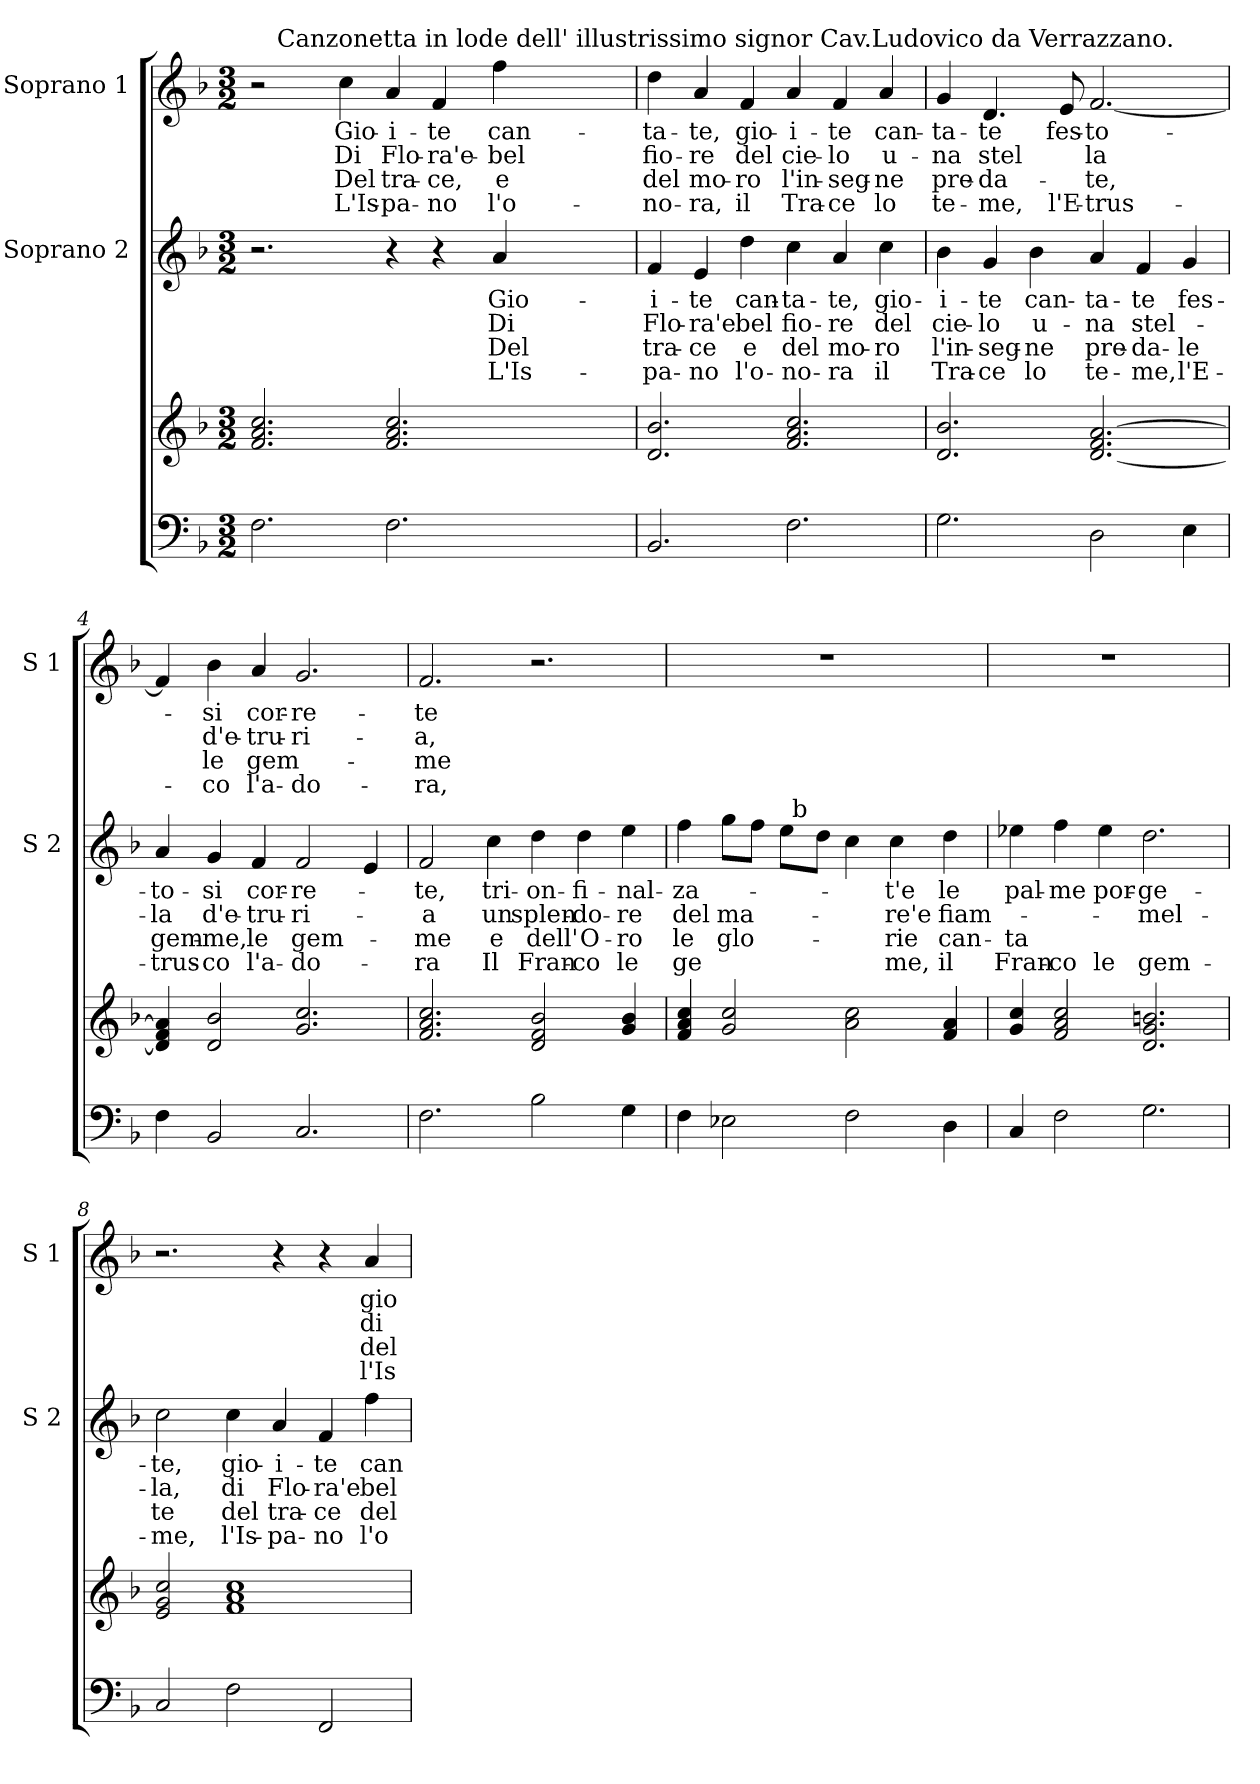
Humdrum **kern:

**kern	**kern	**kern	**text	**text	**text	**text	**kern	**text	**text	**text	**text
*part3	*part3	*part2	*part2	*part2	*part2	*part2	*part1	*part1	*part1	*part1	*part1
*staff4	*staff3	*staff2	*staff2	*staff2	*staff2	*staff2	*staff1	*staff1	*staff1	*staff1	*staff1
*	*	*I"Soprano 2	*	*	*	*	*I"Soprano 1	*	*	*	*
*	*	*I'S 2	*	*	*	*	*I'S 1	*	*	*	*
*clefF4	*clefG2	*clefG2	*	*	*	*	*clefG2	*	*	*	*
*k[b-]	*k[b-]	*k[b-]	*	*	*	*	*k[b-]	*	*	*	*
*F:	*F:	*F:	*	*	*	*	*F:	*	*	*	*
*M3/2	*M3/2	*M3/2	*	*	*	*	*M3/2	*	*	*	*
=1	=1	=1	=1	=1	=1	=1	=1	=1	=1	=1	=1
!	!	!	!	!	!	!	!LO:TX:a:t=Source&colon; Musical Concerto d'arie e canzonette---Fiorenza---Z.Pignoni---1641.\nEditor&colon; André Vierendeels (19/09/08)\nContinuo&colon; André Vierendeels	!	!	!	!
*	*	*	*	*	*	*	*^	*	*	*	*
2.F\	2.f/ 2.a/ 2.cc/	2.r	.	.	.	.	2r	16.ryy	.	.	.	.
!	!	!	!	!	!	!	!	!LO:TX:a:t=Canzonetta in lode dell' illustrissimo signor Cav.Ludovico da Verrazzano.	!	!	!	!
.	.	.	.	.	.	.	.	1ryy	.	.	.	.
.	.	.	.	.	.	.	4cc\	.	Gio-	Di	Del	L'Is-
2.F\	2.f/ 2.a/ 2.cc/	4r	.	.	.	.	4a/	.	-i-	Flo-	tra-	-pa-
.	.	4r	.	.	.	.	4f/	.	-te	-ra'e-	-ce,	-no
.	.	.	.	.	.	.	.	2ryy	.	.	.	.
.	.	4a/	Gio-	Di	Del	L'Is-	4ff\	.	can-	-bel	e	l'o-
4..ryy	4..ryy	4..ryy	.	.	.	.	4..ryy	.	.	.	.	.
.	.	.	.	.	.	.	.	4ryy	.	.	.	.
.	.	.	.	.	.	.	.	16.ryy	.	.	.	.
!	!	!	!	!	!	!	!LO:TX:a:t=CAZONETTA	!	!	!	!	!
*	*	*	*	*	*	*	*v	*v	*	*	*	*
=2	=2	=2	=2	=2	=2	=2	=2	=2	=2	=2	=2
2.BB-/	2.d/ 2.b-/	4f/	-i-	Flo-	tra-	-pa-	4dd\	-ta-	fio-	del	-no-
.	.	4e/	-te	-ra'e	-ce	-no	4a/	-te,	-re	mo-	-ra,
.	.	4dd\	can-	bel	e	l'o-	4f/	gio-	del	-ro	il
2.F\	2.f/ 2.a/ 2.cc/	4cc\	-ta-	fio-	del	-no-	4a/	-i-	cie-	l'in-	Tra-
.	.	4a/	-te,	-re	mo-	-ra	4f/	-te	-lo	-seg-	-ce
.	.	4cc\	gio-	del	-ro	il	4a/	can-	u-	-ne	lo
=3	=3	=3	=3	=3	=3	=3	=3	=3	=3	=3	=3
2.G\	2.d/ 2.b-/	4b-\	-i-	cie-	l'in-	Tra-	4g/	-ta-	-na	pre-	te-
.	.	4g/	-te	-lo	-seg-	-ce	4.d/	-te	stel	-da-	-me,
.	.	4b-\	can-	u-	-ne	lo	.	.	.	.	.
.	.	.	.	.	.	.	8e/	fes-	.	.	l'E-
2D\	[2.d/ 2.f/ [2.a/	4a/	-ta-	-na	pre-	te-	[2.f/	-to-	la	-te,	-trus-
.	.	4f/	-te	stel-	-da-	-me,	.	.	.	.	.
4E\	.	4g/	fes-	.	-le	l'E-	.	.	.	.	.
=4	=4	=4	=4	=4	=4	=4	=4	=4	=4	=4	=4
4F\	4d/] 4f/ 4a/]	4a/	-to-	-la	gem-	-trus-	4f/]	.	.	.	.
2BB-/	2d/ 2b-/	4g/	-si	d'e-	-me,	-co	4b-\	-si	d'e-	le	-co
.	.	4f/	cor-	-tru-	le	l'a-	4a/	cor-	-tru-	gem-	l'a-
2.C/	2.g/ 2.cc/	2f/	-re-	-ri-	gem-	-do-	2.g/	-re-	-ri-	.	-do-
.	.	4e/	.	.	.	.	.	.	.	.	.
!!LO:LB:g=z
=5	=5	=5	=5	=5	=5	=5	=5	=5	=5	=5	=5
2.F\	2.f/ 2.a/ 2.cc/	2f/	-te,	-a	-me	-ra	2.f/	-te	-a,	-me	-ra,
.	.	4cc\	tri-	un	e	Il	.	.	.	.	.
2B-\	2d/ 2f/ 2b-/	4dd\	-on-	splen-	dell'	Fran-	2.r	.	.	.	.
.	.	4dd\	-fi-	-do-	O-	-co	.	.	.	.	.
4G\	4g/ 4b-/	4ee\	-nal-	-re	-ro	le	.	.	.	.	.
=6	=6	=6	=6	=6	=6	=6	=6	=6	=6	=6	=6
*	*	*^	*	*	*	*	*	*	*	*	*
4F\	4f/ 4a/ 4cc/	4ff\	2ryy	-za-	del	le	ge	1.r	.	.	.	.
2E-X\	2g/ 2cc/	8gg\L	.	.	ma-	glo-	.	.	.	.	.	.
.	.	8ff\J	.	.	.	.	.	.	.	.	.	.
.	.	8ee\L	32ryy	.	.	.	.	.	.	.	.	.
!	!	!	!LO:TX:a:t=b	!	!	!	!	!	!	!	!	!
.	.	.	2ryy	.	.	.	.	.	.	.	.	.
.	.	8dd\J	.	.	.	.	.	.	.	.	.	.
2F\	2a\ 2cc\	4cc\	.	.	.	.	.	.	.	.	.	.
.	.	4cc\	.	-t'e	-re'e	-rie	me,	.	.	.	.	.
.	.	.	4...ryy	.	.	.	.	.	.	.	.	.
4D\	4f/ 4a/	4dd\	.	le	fiam-	can-	il	.	.	.	.	.
*	*	*v	*v	*	*	*	*	*	*	*	*	*
=7	=7	=7	=7	=7	=7	=7	=7	=7	=7	=7	=7
4C/	4g/ 4cc/	4ee-X\	pal-	.	-ta	Fran-	1.r	.	.	.	.
2F\	2f/ 2a/ 2cc/	4ff\	-me	.	.	-co	.	.	.	.	.
.	.	4ee-\	por-	.	.	le	.	.	.	.	.
2.G\	2.d/ 2.g/ 2.bn/	2.dd\	-ge-	-mel-	.	gem-	.	.	.	.	.
=8	=8	=8	=8	=8	=8	=8	=8	=8	=8	=8	=8
2C/	2e/ 2g/ 2cc/	2cc\	-te,	-la,	te	-me,	2.r	.	.	.	.
2F\	1f 1a 1cc	4cc\	gio-	di	del	l'Is-	.	.	.	.	.
.	.	4a/	-i-	Flo-	tra-	-pa-	4r	.	.	.	.
2FF/	.	4f/	-te	-ra'e	-ce	-no	4r	.	.	.	.
.	.	4ff\	can-	bel	del	l'o-	4a/	gio-	di	del	l'Is-
=	=	=	=	=	=	=	=	=	=	=	=
*-	*-	*-	*-	*-	*-	*-	*-	*-	*-	*-	*-
